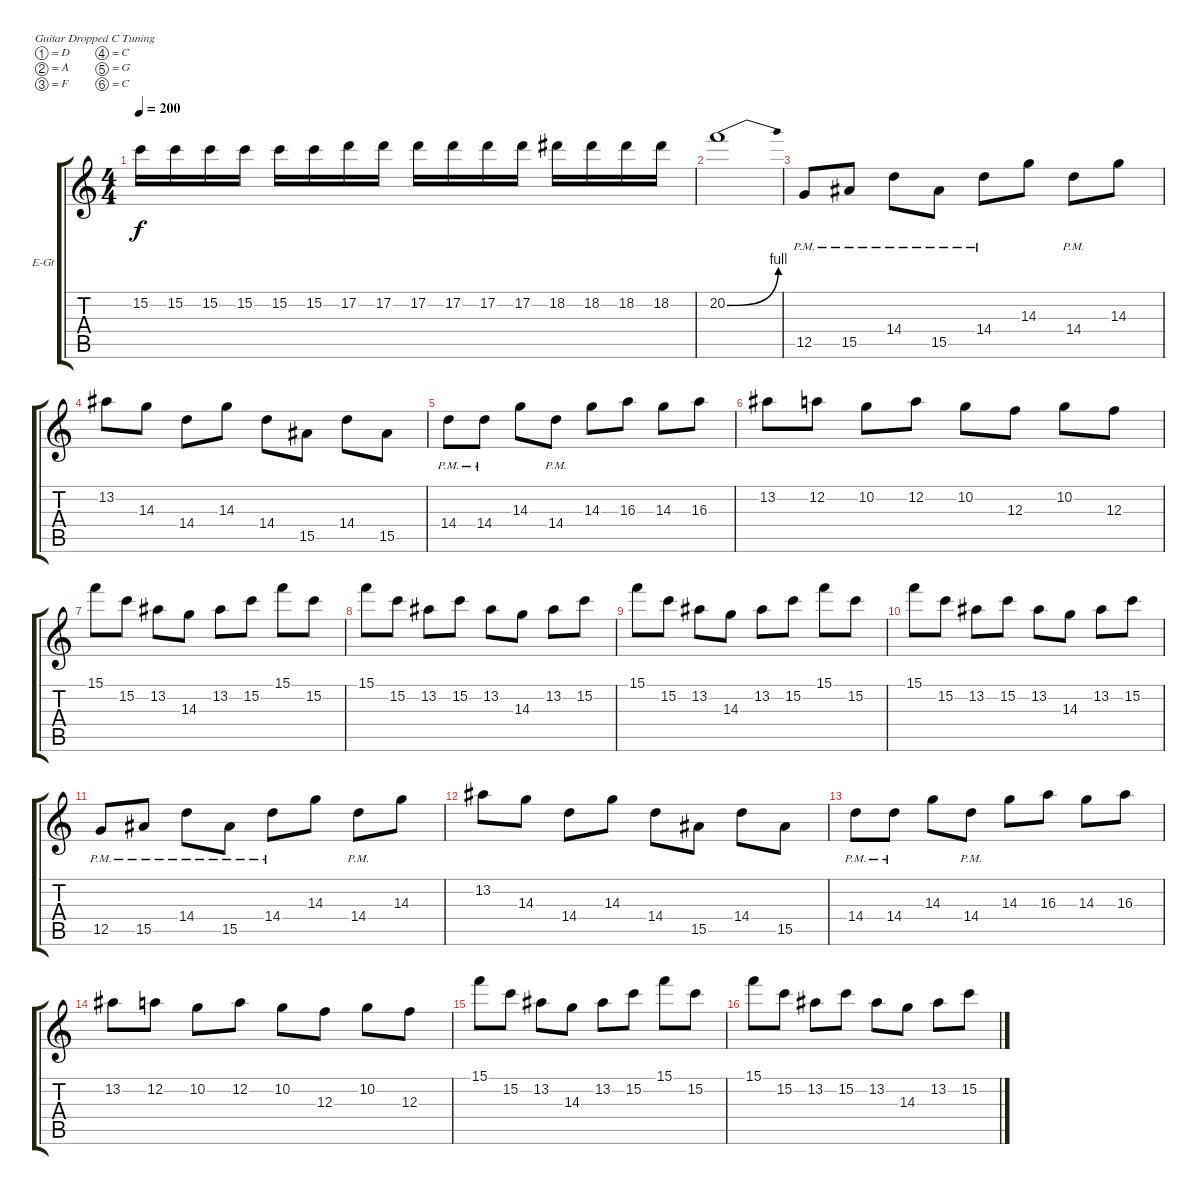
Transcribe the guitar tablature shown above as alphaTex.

\bracketExtendMode groupsimilarinstruments
\firstSystemTrackNameOrientation horizontal
\otherSystemsTrackNameOrientation horizontal
\track ("Jake Pitts" "E-Gt") {instrument overdrivenguitar}
\staff {score tabs}
\tuning (D4 A3 F3 C3 G2 C2)
\ts (4 4)
\tempo 200
\clef g2
\ks c
15.2.16{dy f} 15.2.16 15.2.16 15.2.16 15.2.16 15.2.16 17.2.16 17.2.16 17.2.16 17.2.16 17.2.16 17.2.16 18.2.16 18.2.16 18.2.16 18.2.16 |
20.2{be (bend 0 0 60 4)}.1 |
12.5{pm}.8 15.5{pm}.8 14.4{pm}.8 15.5{pm}.8 14.4{pm}.8 14.3.8 14.4{pm}.8 14.3.8 |
13.2.8 14.3.8 14.4.8 14.3.8 14.4.8 15.5.8 14.4.8 15.5.8 |
14.4{pm}.8 14.4{pm}.8 14.3.8 14.4{pm}.8 14.3.8 16.3.8 14.3.8 16.3.8 |
13.2.8 12.2.8 10.2.8 12.2.8 10.2.8 12.3.8 10.2.8 12.3.8 |
15.1.8 15.2.8 13.2.8 14.3.8 13.2.8 15.2.8 15.1.8 15.2.8 |
15.1.8 15.2.8 13.2.8 15.2.8 13.2.8 14.3.8 13.2.8 15.2.8 |
15.1.8 15.2.8 13.2.8 14.3.8 13.2.8 15.2.8 15.1.8 15.2.8 |
15.1.8 15.2.8 13.2.8 15.2.8 13.2.8 14.3.8 13.2.8 15.2.8 |
12.5{pm}.8 15.5{pm}.8 14.4{pm}.8 15.5{pm}.8 14.4{pm}.8 14.3.8 14.4{pm}.8 14.3.8 |
13.2.8 14.3.8 14.4.8 14.3.8 14.4.8 15.5.8 14.4.8 15.5.8 |
14.4{pm}.8 14.4{pm}.8 14.3.8 14.4{pm}.8 14.3.8 16.3.8 14.3.8 16.3.8 |
13.2.8 12.2.8 10.2.8 12.2.8 10.2.8 12.3.8 10.2.8 12.3.8 |
15.1.8 15.2.8 13.2.8 14.3.8 13.2.8 15.2.8 15.1.8 15.2.8 |
15.1.8 15.2.8 13.2.8 15.2.8 13.2.8 14.3.8 13.2.8 15.2.8
